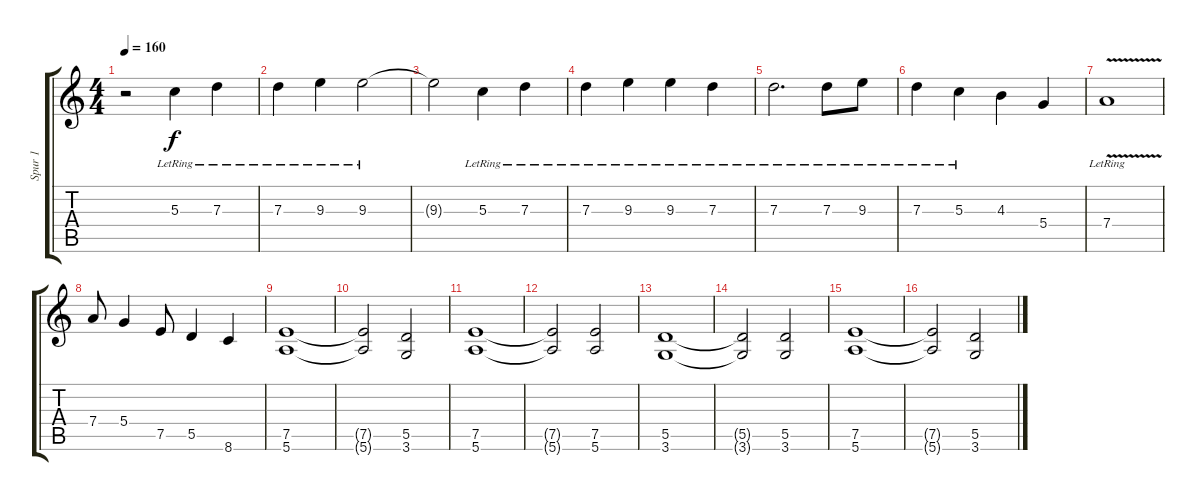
\track ("Spur 1" "Spur 1") {instrument distortionguitar}
\staff {score tabs}
\tuning (E4 B3 G3 D3 A2 E2) {hide}
\ts (4 4)
\tempo 160
\clef g2
\ks c
r.2{dy f} 5.3{lr}.4 7.3{lr}.4 |
7.3{lr}.4 9.3{lr}.4 9.3{lr}.2 |
9.3{t}.2 5.3{lr}.4 7.3{lr}.4 |
7.3{lr}.4 9.3{lr}.4 9.3{lr}.4 7.3{lr}.4 |
7.3{lr}.2{d} 7.3{lr}.8 9.3{lr}.8 |
7.3{lr}.4 5.3{lr}.4 4.3.4 5.4.4 |
7.4{v lr}.1 |
7.4.8 5.4.4 7.5.8 5.5.4 8.6.4 |
(7.5 5.6).1 |
(7.5{t} 5.6{t}).2 (5.5 3.6).2 |
(7.5 5.6).1 |
(7.5{t} 5.6{t}).2 (7.5 5.6).2 |
(5.5 3.6).1 |
(5.5{t} 3.6{t}).2 (5.5 3.6).2 |
(7.5 5.6).1 |
(7.5{t} 5.6{t}).2 (5.5 3.6).2
